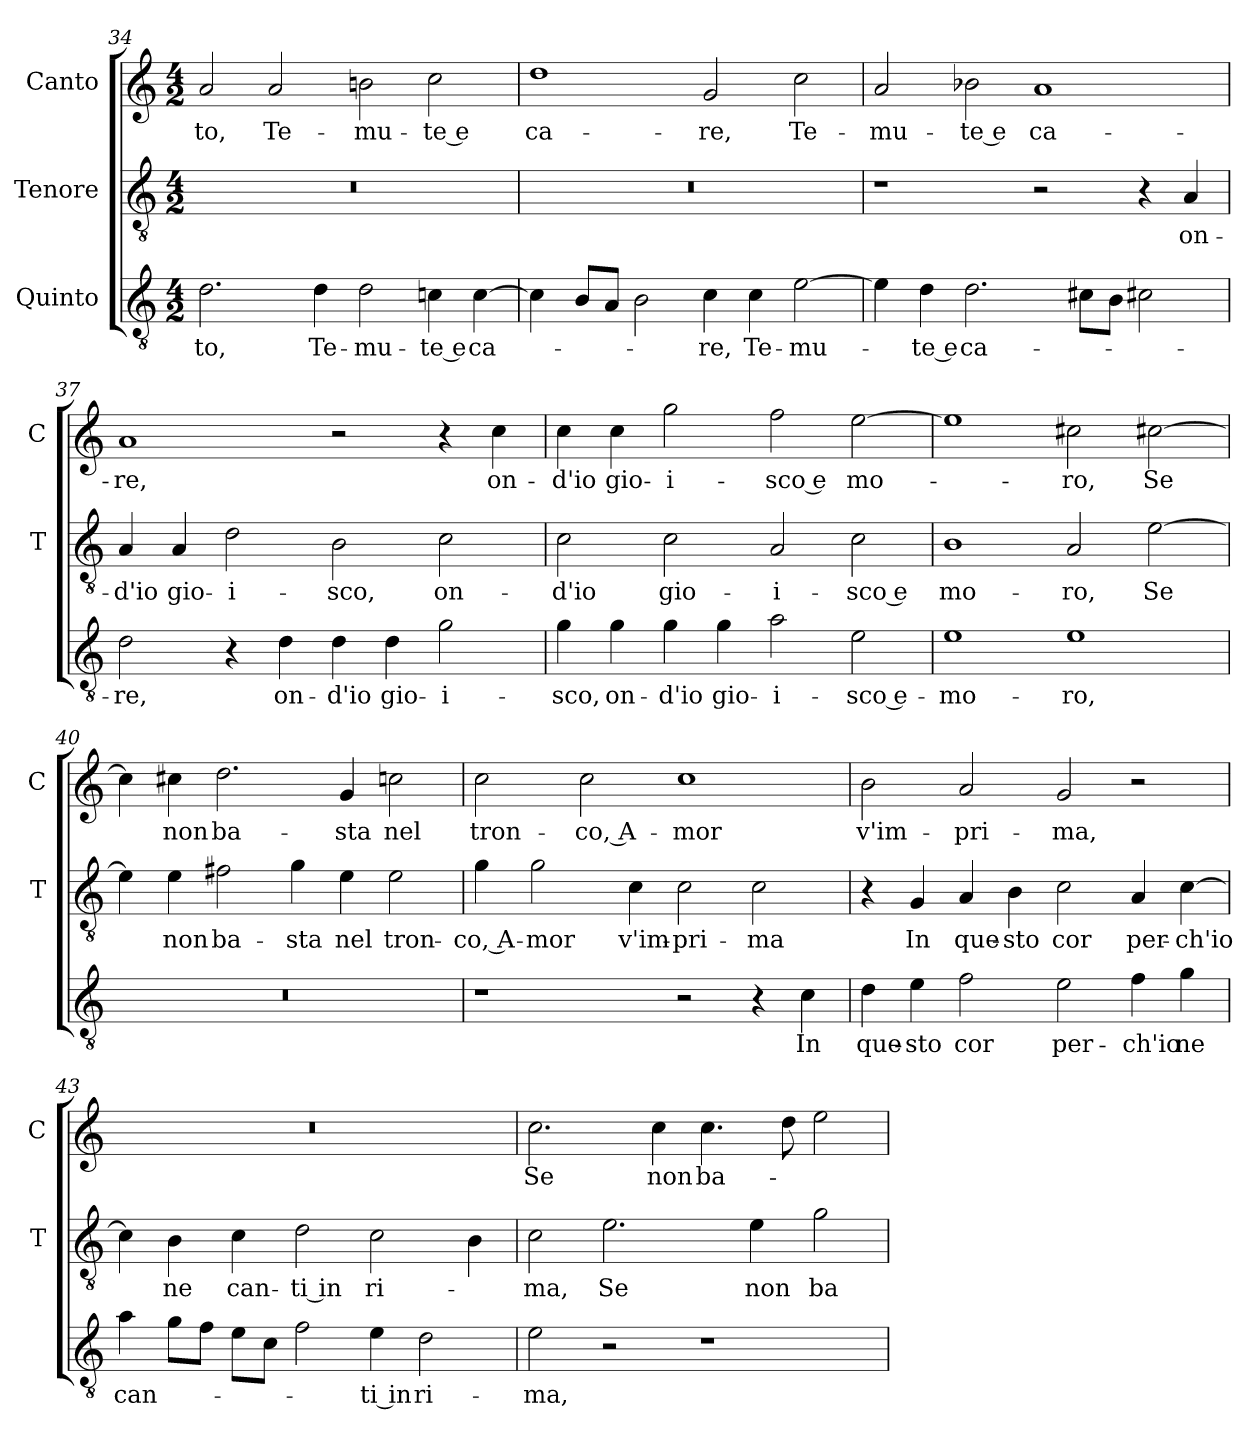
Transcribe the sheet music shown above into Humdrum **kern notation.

**kern	**text	**kern	**text	**kern	**text
*part3	*part3	*part2	*part2	*part1	*part1
*staff3	*staff3	*staff2	*staff2	*staff1	*staff1
*I"Quinto	*	*I"Tenore	*	*I"Canto	*
*	*	*I'T	*	*I'C	*
*clefGv2	*	*clefGv2	*	*clefG2	*
*k[]	*	*k[]	*	*k[]	*
*M4/2	*	*M4/2	*	*M4/2	*
=34	=34	=34	=34	=34	=34
2.d	-to,	0r	.	2a	-to,
.	.	.	.	2a	Te-
4d	Te-	.	.	.	.
2d	-mu-	.	.	2bn	-mu-
4cn	-te e	.	.	2cc	-te e
[4c	ca-	.	.	.	.
=35	=35	=35	=35	=35	=35
4c]	.	0r	.	1dd	ca-
8BL	.	.	.	.	.
8AJ	.	.	.	.	.
2B	.	.	.	.	.
4c	-re,	.	.	2g	-re,
4c	Te-	.	.	.	.
[2e	-mu-	.	.	2cc	Te-
=36	=36	=36	=36	=36	=36
4e]	.	1r	.	2a	-mu-
4d	-te e	.	.	.	.
2.d	ca-	.	.	2b-X	-te e
.	.	2r	.	1a	ca-
8c#XL	.	.	.	.	.
8BJ	.	.	.	.	.
2c#X	.	4r	.	.	.
.	.	4A	on-	.	.
=37	=37	=37	=37	=37	=37
2d	-re,	4A	-d'io	1a	-re,
.	.	4A	gio-	.	.
4r	.	2d	-i-	.	.
4d	on-	.	.	.	.
4d	-d'io	2B	-sco,	2r	.
4d	gio-	.	.	.	.
2g	-i-	2c	on-	4r	.
.	.	.	.	4cc	on-
=38	=38	=38	=38	=38	=38
4g	-sco,	2c	-d'io	4cc	-d'io
4g	on-	.	.	4cc	gio-
4g	-d'io	2c	gio-	2gg	-i-
4g	gio-	.	.	.	.
2a	-i-	2A	-i-	2ff	-sco e
2e	-sco e-	2c	-sco e	[2ee	mo-
=39	=39	=39	=39	=39	=39
1e	-mo-	1B	mo-	1ee]	.
1e	-ro,	2A	-ro,	2cc#X	-ro,
.	.	[2e	Se	[2cc#X	Se
=40	=40	=40	=40	=40	=40
0r	.	4e]	.	4cc#]	.
.	.	4e	non	4cc#X	non
.	.	2f#X	ba-	2.dd	ba-
.	.	4g	-sta	.	.
.	.	4e	nel	4g	-sta
.	.	2e	tron-	2ccn	nel
=41	=41	=41	=41	=41	=41
1r	.	4g	-co, A-	2cc	tron-
.	.	2g	-mor	.	.
.	.	.	.	2cc	-co, A-
.	.	4c	v'im-	.	.
2r	.	2c	-pri-	1cc	-mor
4r	.	2c	-ma	.	.
4c	In	.	.	.	.
=42	=42	=42	=42	=42	=42
4d	que-	4r	.	2b	v'im-
4e	-sto	4G	In	.	.
2f	cor	4A	que-	2a	-pri-
.	.	4B	-sto	.	.
2e	per-	2c	cor	2g	-ma,
4f	-ch'io	4A	per-	2r	.
4g	ne	[4c	-ch'io	.	.
=43	=43	=43	=43	=43	=43
4a	can-	4c]	.	0r	.
8gL	.	4B	ne	.	.
8fJ	.	.	.	.	.
8eL	.	4c	can-	.	.
8cJ	.	.	.	.	.
2f	.	2d	-ti in	.	.
4e	-ti in	2c	ri-	.	.
2d	ri-	.	.	.	.
.	.	4B	.	.	.
=44	=44	=44	=44	=44	=44
2e	-ma,	2c	-ma,	2.cc	Se
2r	.	2.e	Se	.	.
.	.	.	.	4cc	non
1r	.	.	.	4.cc	ba-
.	.	4e	non	.	.
.	.	.	.	8dd	.
.	.	2g	ba-	2ee	.
=	=	=	=	=	=
*-	*-	*-	*-	*-	*-
